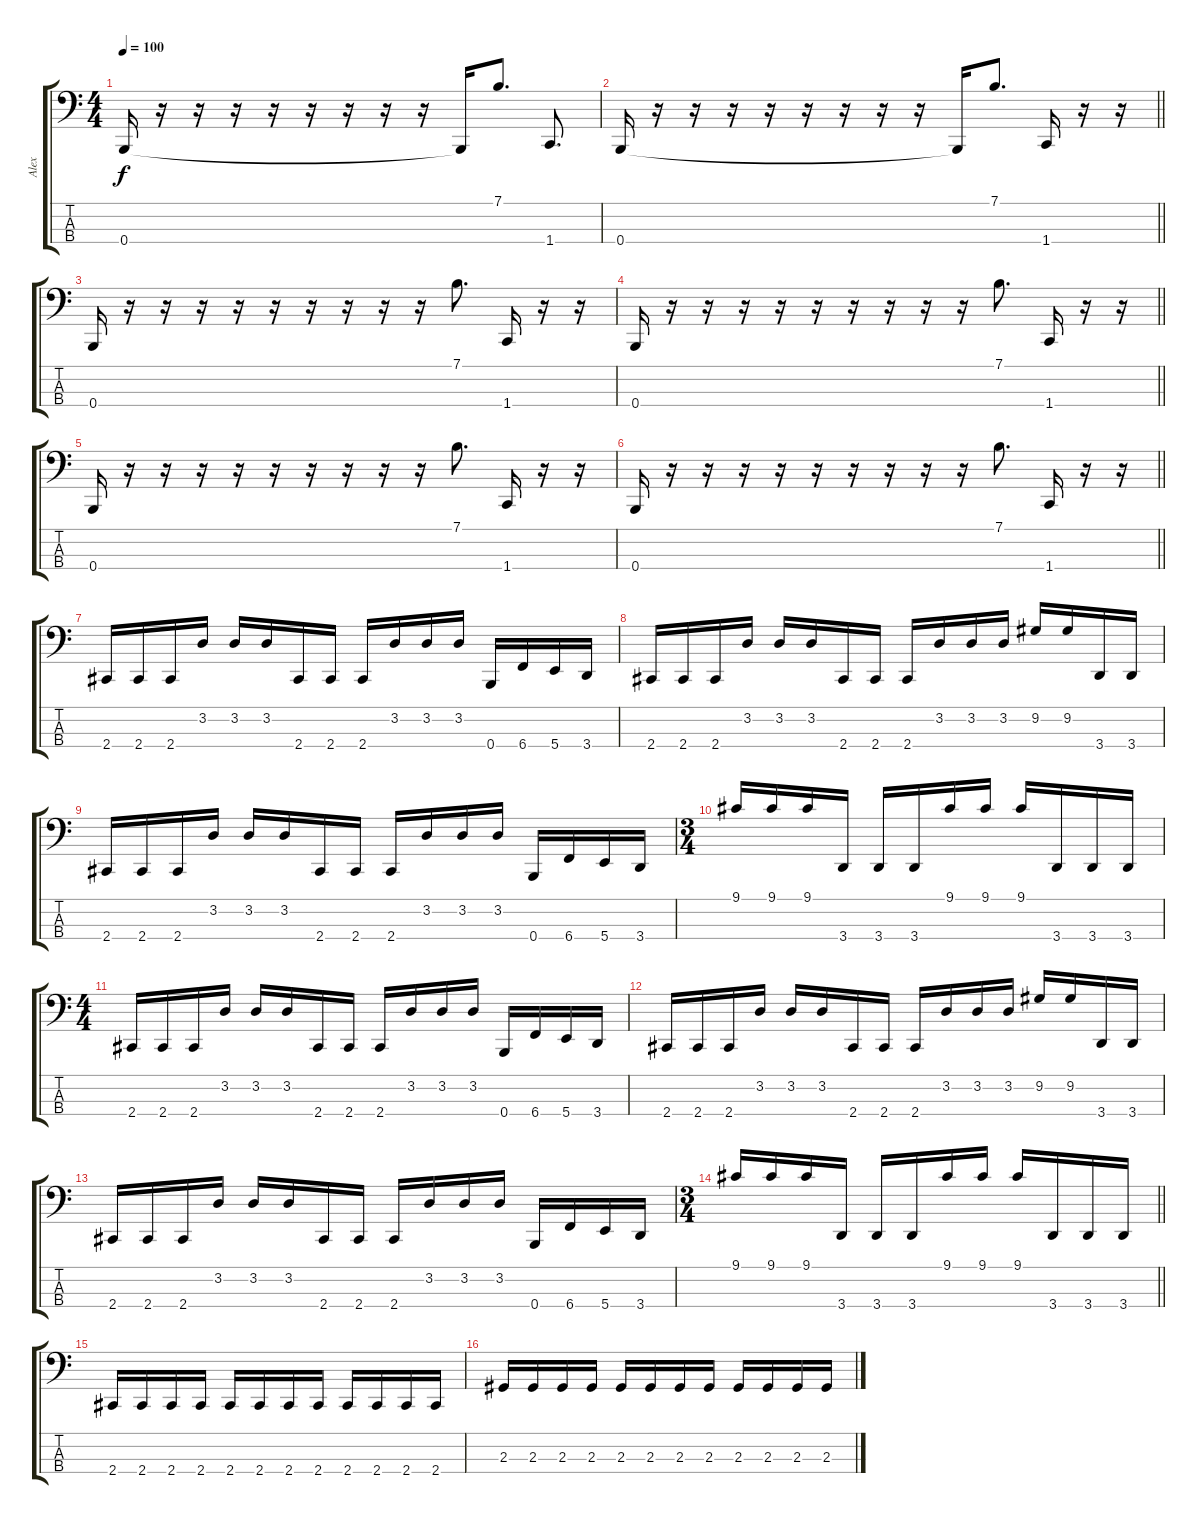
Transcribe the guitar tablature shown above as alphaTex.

\track ("Alex" "Alex") {instrument slapbass2}
\staff {score tabs}
\tuning (E2 B1 Gb1 B0) {hide}
\ts (4 4)
\tempo 100
\clef f4
\ks c
0.4.16{dy f} r.16 r.16 r.16 r.16 r.16 r.16 r.16 r.16 0.4{t}.16 7.1.8{d} 1.4.8{d} |
\barLineRight lightlight
0.4.16 r.16 r.16 r.16 r.16 r.16 r.16 r.16 r.16 0.4{t}.16 7.1.8{d} 1.4.16 r.16 r.16 |
\section ("" "")
0.4.16 r.16 r.16 r.16 r.16 r.16 r.16 r.16 r.16 r.16 7.1.8{d} 1.4.16 r.16 r.16 |
\barLineRight lightlight
0.4.16 r.16 r.16 r.16 r.16 r.16 r.16 r.16 r.16 r.16 7.1.8{d} 1.4.16 r.16 r.16 |
\section ("" "")
0.4.16 r.16 r.16 r.16 r.16 r.16 r.16 r.16 r.16 r.16 7.1.8{d} 1.4.16 r.16 r.16 |
\barLineRight lightlight
0.4.16 r.16 r.16 r.16 r.16 r.16 r.16 r.16 r.16 r.16 7.1.8{d} 1.4.16 r.16 r.16 |
\section ("" "")
2.4.16 2.4.16 2.4.16 3.2.16 3.2.16 3.2.16 2.4.16 2.4.16 2.4.16 3.2.16 3.2.16 3.2.16 0.4.16 6.4.16 5.4.16 3.4.16 |
2.4.16 2.4.16 2.4.16 3.2.16 3.2.16 3.2.16 2.4.16 2.4.16 2.4.16 3.2.16 3.2.16 3.2.16 9.2.16 9.2.16 3.4.16 3.4.16 |
2.4.16 2.4.16 2.4.16 3.2.16 3.2.16 3.2.16 2.4.16 2.4.16 2.4.16 3.2.16 3.2.16 3.2.16 0.4.16 6.4.16 5.4.16 3.4.16 |
\ts (3 4)
9.1.16 9.1.16 9.1.16 3.4.16 3.4.16 3.4.16 9.1.16 9.1.16 9.1.16 3.4.16 3.4.16 3.4.16 |
\ts (4 4)
2.4.16 2.4.16 2.4.16 3.2.16 3.2.16 3.2.16 2.4.16 2.4.16 2.4.16 3.2.16 3.2.16 3.2.16 0.4.16 6.4.16 5.4.16 3.4.16 |
2.4.16 2.4.16 2.4.16 3.2.16 3.2.16 3.2.16 2.4.16 2.4.16 2.4.16 3.2.16 3.2.16 3.2.16 9.2.16 9.2.16 3.4.16 3.4.16 |
2.4.16 2.4.16 2.4.16 3.2.16 3.2.16 3.2.16 2.4.16 2.4.16 2.4.16 3.2.16 3.2.16 3.2.16 0.4.16 6.4.16 5.4.16 3.4.16 |
\ts (3 4)
\barLineRight lightlight
9.1.16 9.1.16 9.1.16 3.4.16 3.4.16 3.4.16 9.1.16 9.1.16 9.1.16 3.4.16 3.4.16 3.4.16 |
\section ("" "")
2.4.16 2.4.16 2.4.16 2.4.16 2.4.16 2.4.16 2.4.16 2.4.16 2.4.16 2.4.16 2.4.16 2.4.16 |
2.3.16 2.3.16 2.3.16 2.3.16 2.3.16 2.3.16 2.3.16 2.3.16 2.3.16 2.3.16 2.3.16 2.3.16
